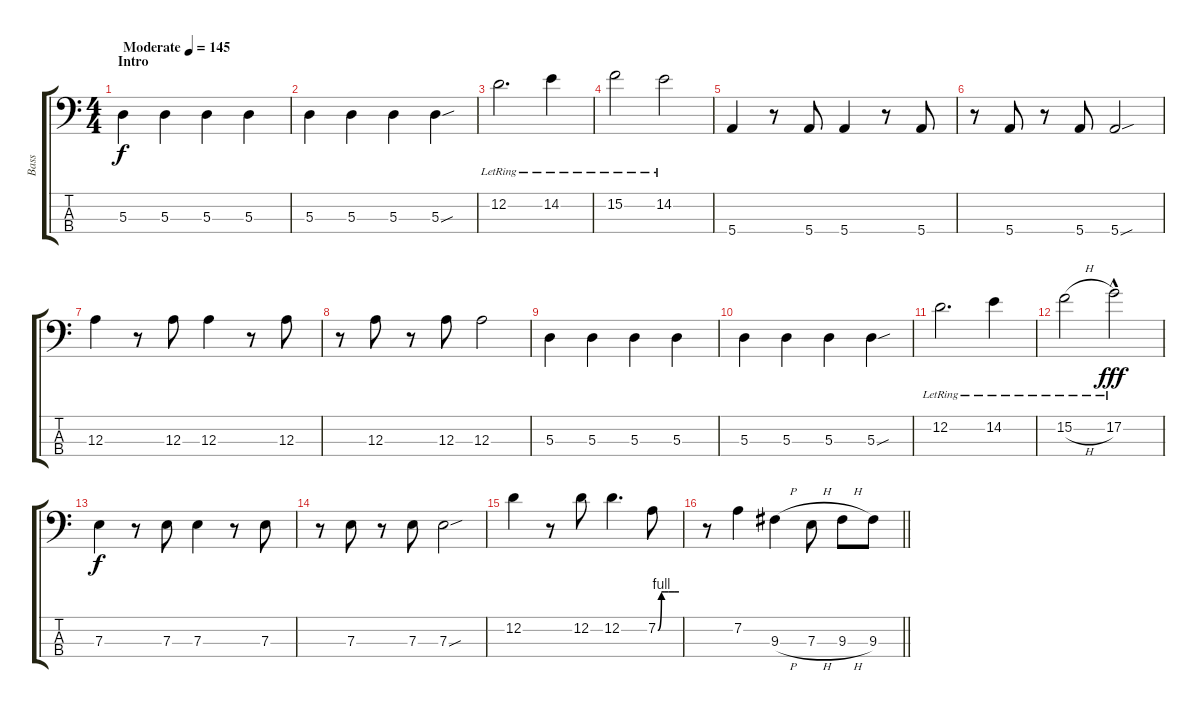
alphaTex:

\track ("Bass" "Bass") {instrument electricbassfinger}
\staff {score tabs}
\tuning (G2 D2 A1 E1) {hide}
\ts (4 4)
\section ("" "Intro")
\tempo (145 "Moderate")
\clef f4
\ks c
5.3.4{dy f instrument electricbassfinger} 5.3.4 5.3.4 5.3.4 |
5.3.4 5.3.4 5.3.4 5.3{sou}.4 |
12.2{lr}.2{d} 14.2{lr}.4 |
15.2{lr}.2 14.2{lr}.2 |
5.4.4 r.8 5.4.8 5.4.4 r.8 5.4.8 |
r.8 5.4.8 r.8 5.4.8 5.4{sou}.2 |
12.3.4 r.8 12.3.8 12.3.4 r.8 12.3.8 |
r.8 12.3.8 r.8 12.3.8 12.3.2 |
5.3.4 5.3.4 5.3.4 5.3.4 |
5.3.4 5.3.4 5.3.4 5.3{sou}.4 |
12.2{lr}.2{d} 14.2{lr}.4 |
15.2{h lr}.2 17.2{hac lr}.2{dy fff} |
7.3.4{dy f} r.8 7.3.8 7.3.4 r.8 7.3.8 |
r.8 7.3.8 r.8 7.3.8 7.3{sou}.2 |
12.2.4 r.8 12.2.8 12.2.4{d} 7.2{be (custom 0 0 10 4 20 4 30 4 46 4 60 4)}.8 |
\barLineRight lightlight
r.8 7.2.4 9.3{h}.4 7.3{h}.8 9.3{h}.8 9.3.8
